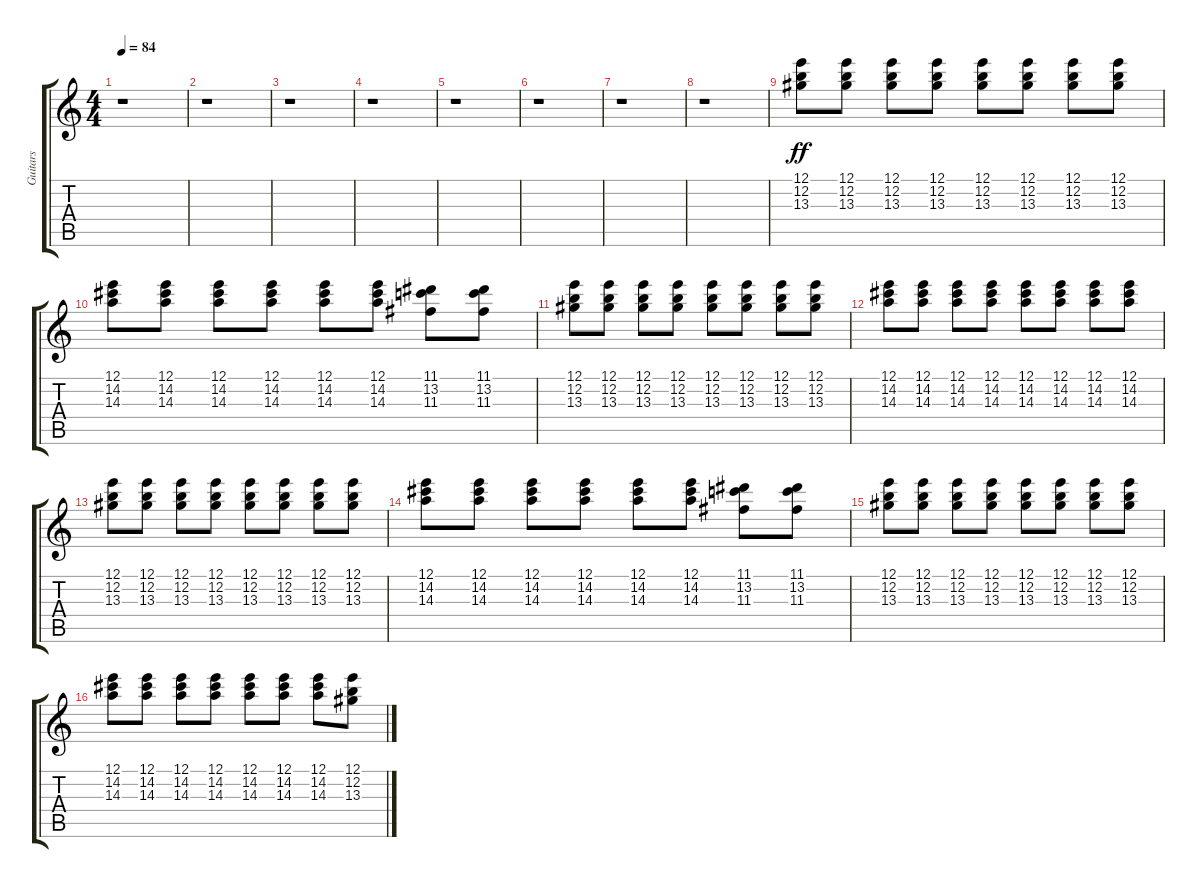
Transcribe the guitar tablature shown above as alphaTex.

\track ("Guitars" "Guitars") {instrument acousticguitarsteel}
\staff {score tabs}
\tuning (E4 B3 G3 D3 A2 E2) {hide}
\ts (4 4)
\tempo 84
\clef g2
\ks c
r.1{dy ff} |
r.1 |
r.1 |
r.1 |
r.1 |
r.1 |
r.1 |
r.1 |
(12.1 12.2 13.3).8 (12.1 12.2 13.3).8 (12.1 12.2 13.3).8 (12.1 12.2 13.3).8 (12.1 12.2 13.3).8 (12.1 12.2 13.3).8 (12.1 12.2 13.3).8 (12.1 12.2 13.3).8 |
(12.1 14.2 14.3).8 (12.1 14.2 14.3).8 (12.1 14.2 14.3).8 (12.1 14.2 14.3).8 (12.1 14.2 14.3).8 (12.1 14.2 14.3).8 (11.1 13.2 11.3).8 (11.1 13.2 11.3).8 |
(12.1 12.2 13.3).8 (12.1 12.2 13.3).8 (12.1 12.2 13.3).8 (12.1 12.2 13.3).8 (12.1 12.2 13.3).8 (12.1 12.2 13.3).8 (12.1 12.2 13.3).8 (12.1 12.2 13.3).8 |
(12.1 14.2 14.3).8 (12.1 14.2 14.3).8 (12.1 14.2 14.3).8 (12.1 14.2 14.3).8 (12.1 14.2 14.3).8 (12.1 14.2 14.3).8 (12.1 14.2 14.3).8 (12.1 14.2 14.3).8 |
(12.1 12.2 13.3).8 (12.1 12.2 13.3).8 (12.1 12.2 13.3).8 (12.1 12.2 13.3).8 (12.1 12.2 13.3).8 (12.1 12.2 13.3).8 (12.1 12.2 13.3).8 (12.1 12.2 13.3).8 |
(12.1 14.2 14.3).8 (12.1 14.2 14.3).8 (12.1 14.2 14.3).8 (12.1 14.2 14.3).8 (12.1 14.2 14.3).8 (12.1 14.2 14.3).8 (11.1 13.2 11.3).8 (11.1 13.2 11.3).8 |
(12.1 12.2 13.3).8 (12.1 12.2 13.3).8 (12.1 12.2 13.3).8 (12.1 12.2 13.3).8 (12.1 12.2 13.3).8 (12.1 12.2 13.3).8 (12.1 12.2 13.3).8 (12.1 12.2 13.3).8 |
(12.1 14.2 14.3).8 (12.1 14.2 14.3).8 (12.1 14.2 14.3).8 (12.1 14.2 14.3).8 (12.1 14.2 14.3).8 (12.1 14.2 14.3).8 (12.1 14.2 14.3).8 (12.1 12.2 13.3).8
